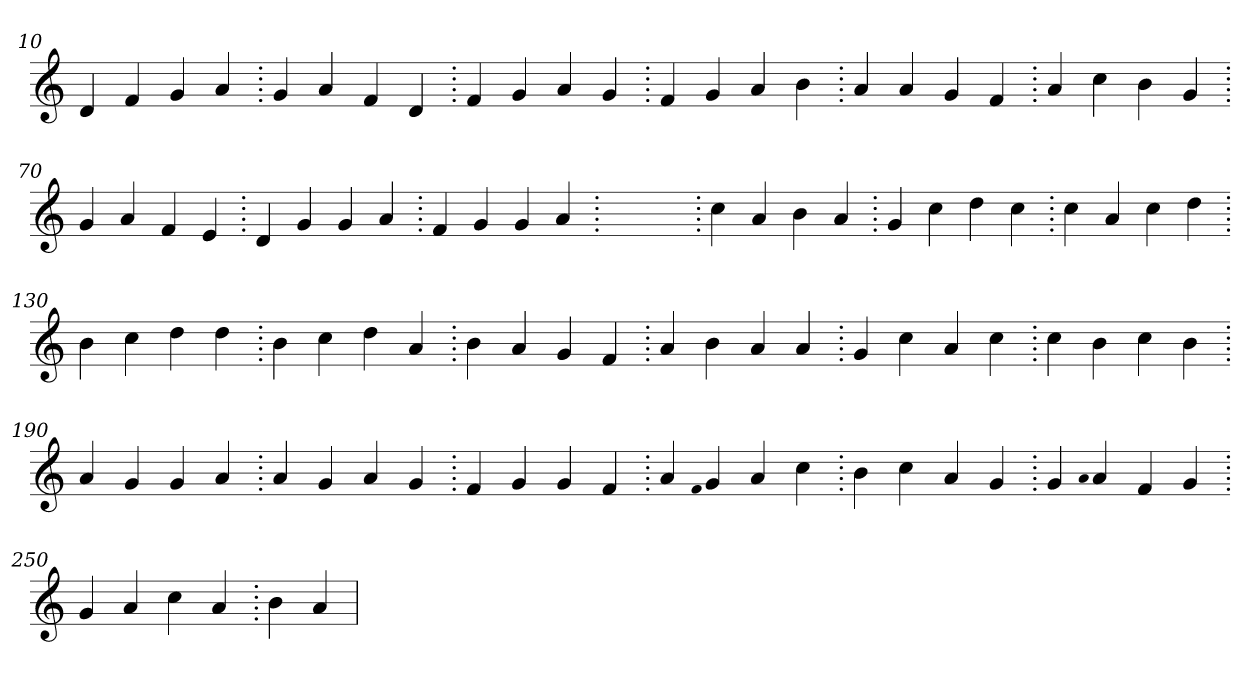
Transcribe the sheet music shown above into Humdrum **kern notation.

**kern
*part1
*staff1
*clefG2
=10.
4d
4f
4g
4a
=20.
4g
4a
4f
4d
=30.
4f
4g
4a
4g
=40.
4f
4g
4a
4b
=50.
4a
4a
4g
4f
=60.
4a
4cc
4b
4g
=70.
4g
4a
4f
4e
=80.
4d
4g
4g
4a
=90.
4f
4g
4g
4a
=100.
1ryy
=100.
4cc
4a
4b
4a
=110.
4g
4cc
4dd
4cc
=120.
4cc
4a
4cc
4dd
=130.
4b
4cc
4dd
4dd
=140.
4b
4cc
4dd
4a
=150.
4b
4a
4g
4f
=160.
4a
4b
4a
4a
=170.
4g
4cc
4a
4cc
=180.
4cc
4b
4cc
4b
=190.
4a
4g
4g
4a
=200.
4a
4g
4a
4g
=210.
4f
4g
4g
4f
=220.
4a
qqf
4g
4a
4cc
=230.
4b
4cc
4a
4g
=240.
4g
qqa
4a
4f
4g
=250.
4g
4a
4cc
4a
=260.
4b
4a
=
*-
